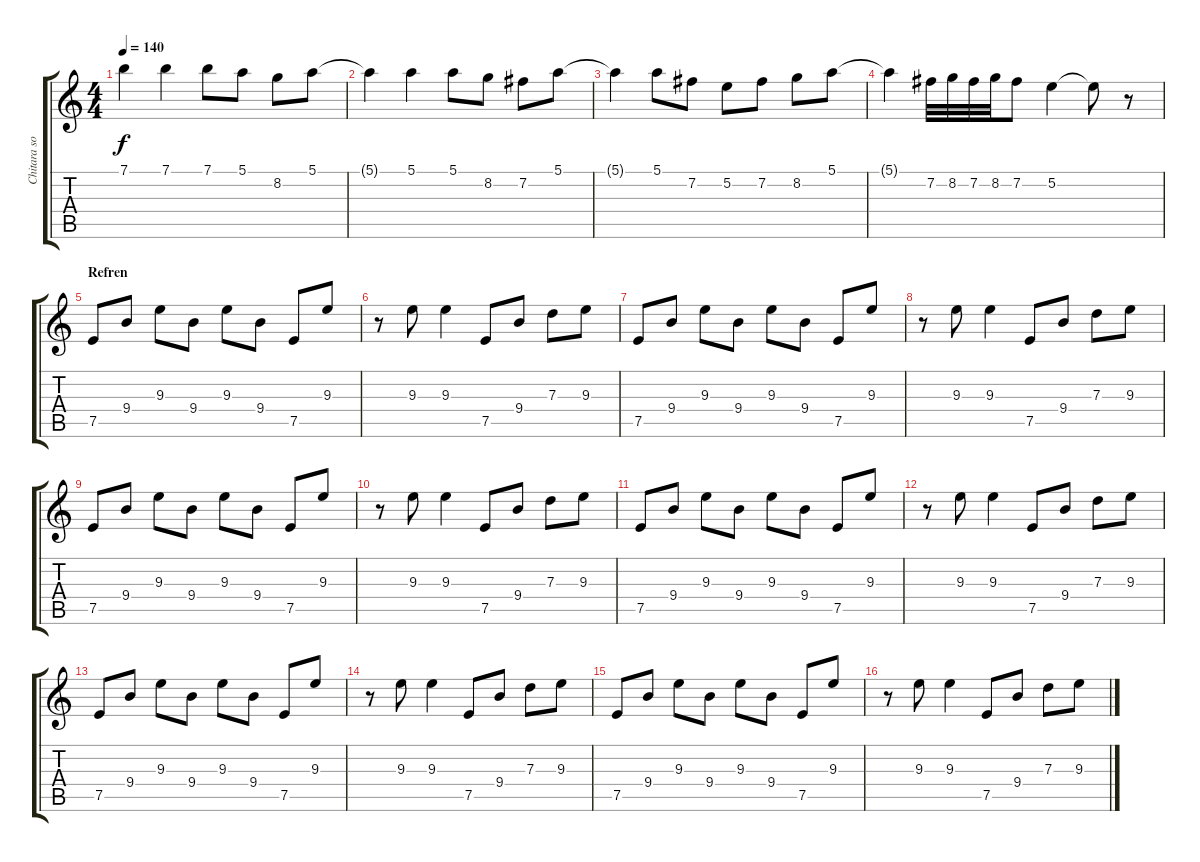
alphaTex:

\track ("Chitara solo" "Chitara so") {instrument overdrivenguitar}
\staff {score tabs}
\tuning (E4 B3 G3 D3 A2 E2) {hide}
\ts (4 4)
\tempo 140
\clef g2
\ks c
7.1.4{dy f} 7.1.4 7.1.8 5.1.8 8.2.8 5.1.8 |
5.1{t}.4 5.1.4 5.1.8 8.2.8 7.2.8 5.1.8 |
5.1{t}.4 5.1.8 7.2.8 5.2.8 7.2.8 8.2.8 5.1.8 |
5.1{t}.4 7.2.32 8.2.32 7.2.32 8.2.32 7.2.8 5.2.4 5.2{t}.8 r.8 |
\section ("" "Refren")
7.5.8 9.4.8 9.3.8 9.4.8 9.3.8 9.4.8 7.5.8 9.3.8 |
r.8 9.3.8 9.3.4 7.5.8 9.4.8 7.3.8 9.3.8 |
7.5.8 9.4.8 9.3.8 9.4.8 9.3.8 9.4.8 7.5.8 9.3.8 |
r.8 9.3.8 9.3.4 7.5.8 9.4.8 7.3.8 9.3.8 |
7.5.8 9.4.8 9.3.8 9.4.8 9.3.8 9.4.8 7.5.8 9.3.8 |
r.8 9.3.8 9.3.4 7.5.8 9.4.8 7.3.8 9.3.8 |
7.5.8 9.4.8 9.3.8 9.4.8 9.3.8 9.4.8 7.5.8 9.3.8 |
r.8 9.3.8 9.3.4 7.5.8 9.4.8 7.3.8 9.3.8 |
7.5.8 9.4.8 9.3.8 9.4.8 9.3.8 9.4.8 7.5.8 9.3.8 |
r.8 9.3.8 9.3.4 7.5.8 9.4.8 7.3.8 9.3.8 |
7.5.8 9.4.8 9.3.8 9.4.8 9.3.8 9.4.8 7.5.8 9.3.8 |
r.8 9.3.8 9.3.4 7.5.8 9.4.8 7.3.8 9.3.8
